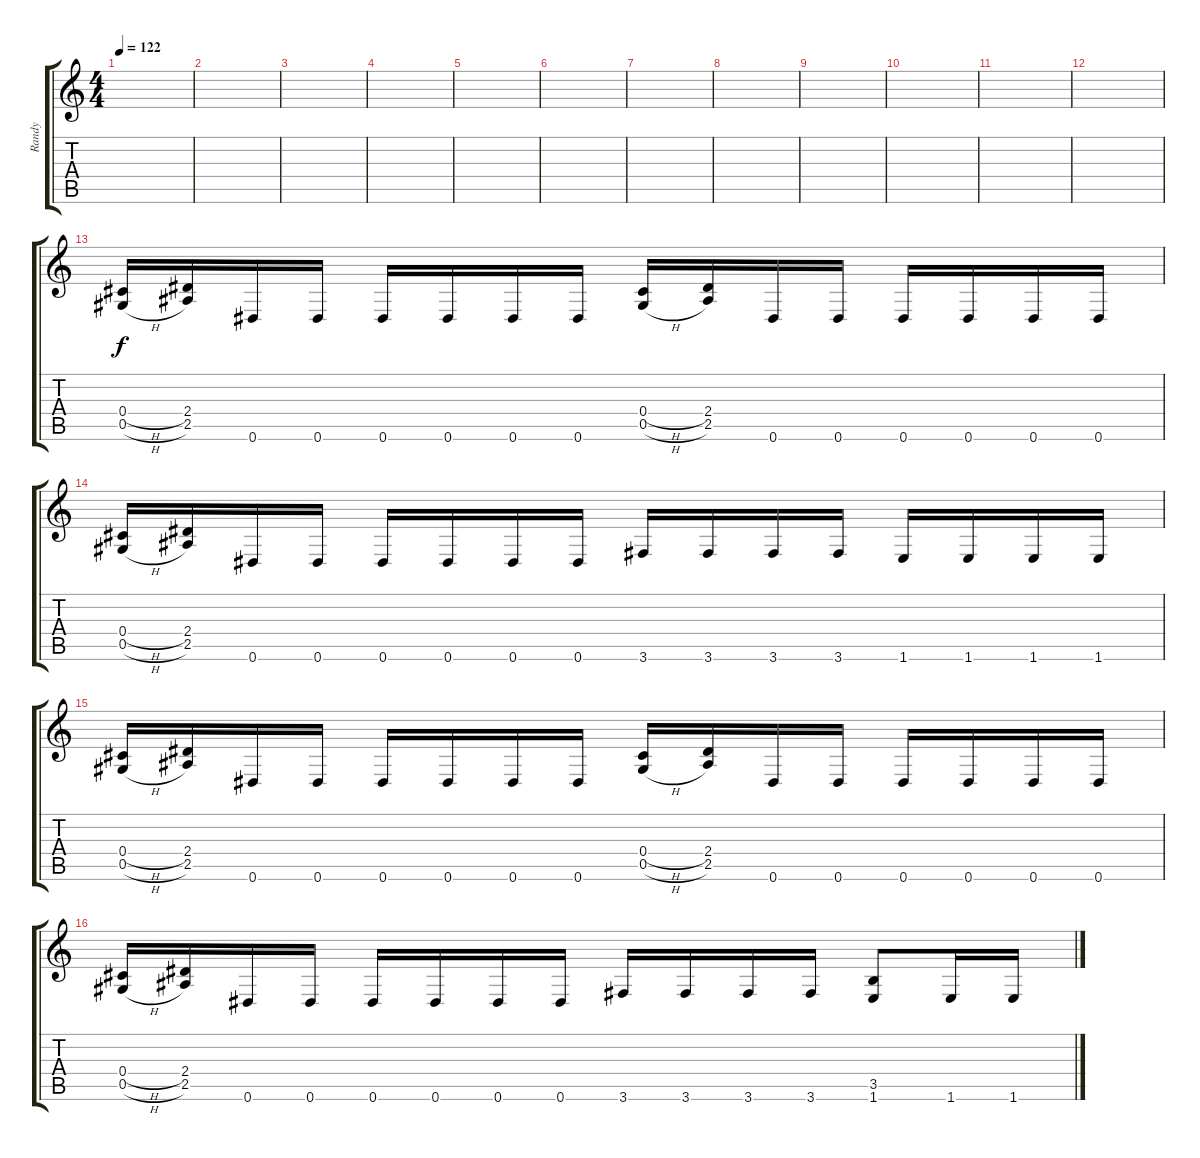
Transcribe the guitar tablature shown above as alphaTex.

\track ("Randy" "Randy") {instrument distortionguitar}
\staff {score tabs}
\tuning (Eb4 Bb3 Gb3 Db3 Ab2 Eb2) {hide}
\ts (4 4)
\tempo 122
\clef g2
\ks c
|
|
|
|
|
|
|
|
|
|
|
|
(0.4{h} 0.5{h}).16 (2.4 2.5).16 0.6.16 0.6.16 0.6.16 0.6.16 0.6.16 0.6.16 (0.4{h} 0.5{h}).16 (2.4 2.5).16 0.6.16 0.6.16 0.6.16 0.6.16 0.6.16 0.6.16 |
(0.4{h} 0.5{h}).16 (2.4 2.5).16 0.6.16 0.6.16 0.6.16 0.6.16 0.6.16 0.6.16 3.6.16 3.6.16 3.6.16 3.6.16 1.6.16 1.6.16 1.6.16 1.6.16 |
(0.4{h} 0.5{h}).16 (2.4 2.5).16 0.6.16 0.6.16 0.6.16 0.6.16 0.6.16 0.6.16 (0.4{h} 0.5{h}).16 (2.4 2.5).16 0.6.16 0.6.16 0.6.16 0.6.16 0.6.16 0.6.16 |
(0.4{h} 0.5{h}).16 (2.4 2.5).16 0.6.16 0.6.16 0.6.16 0.6.16 0.6.16 0.6.16 3.6.16 3.6.16 3.6.16 3.6.16 (3.5 1.6).8 1.6.16 1.6.16
